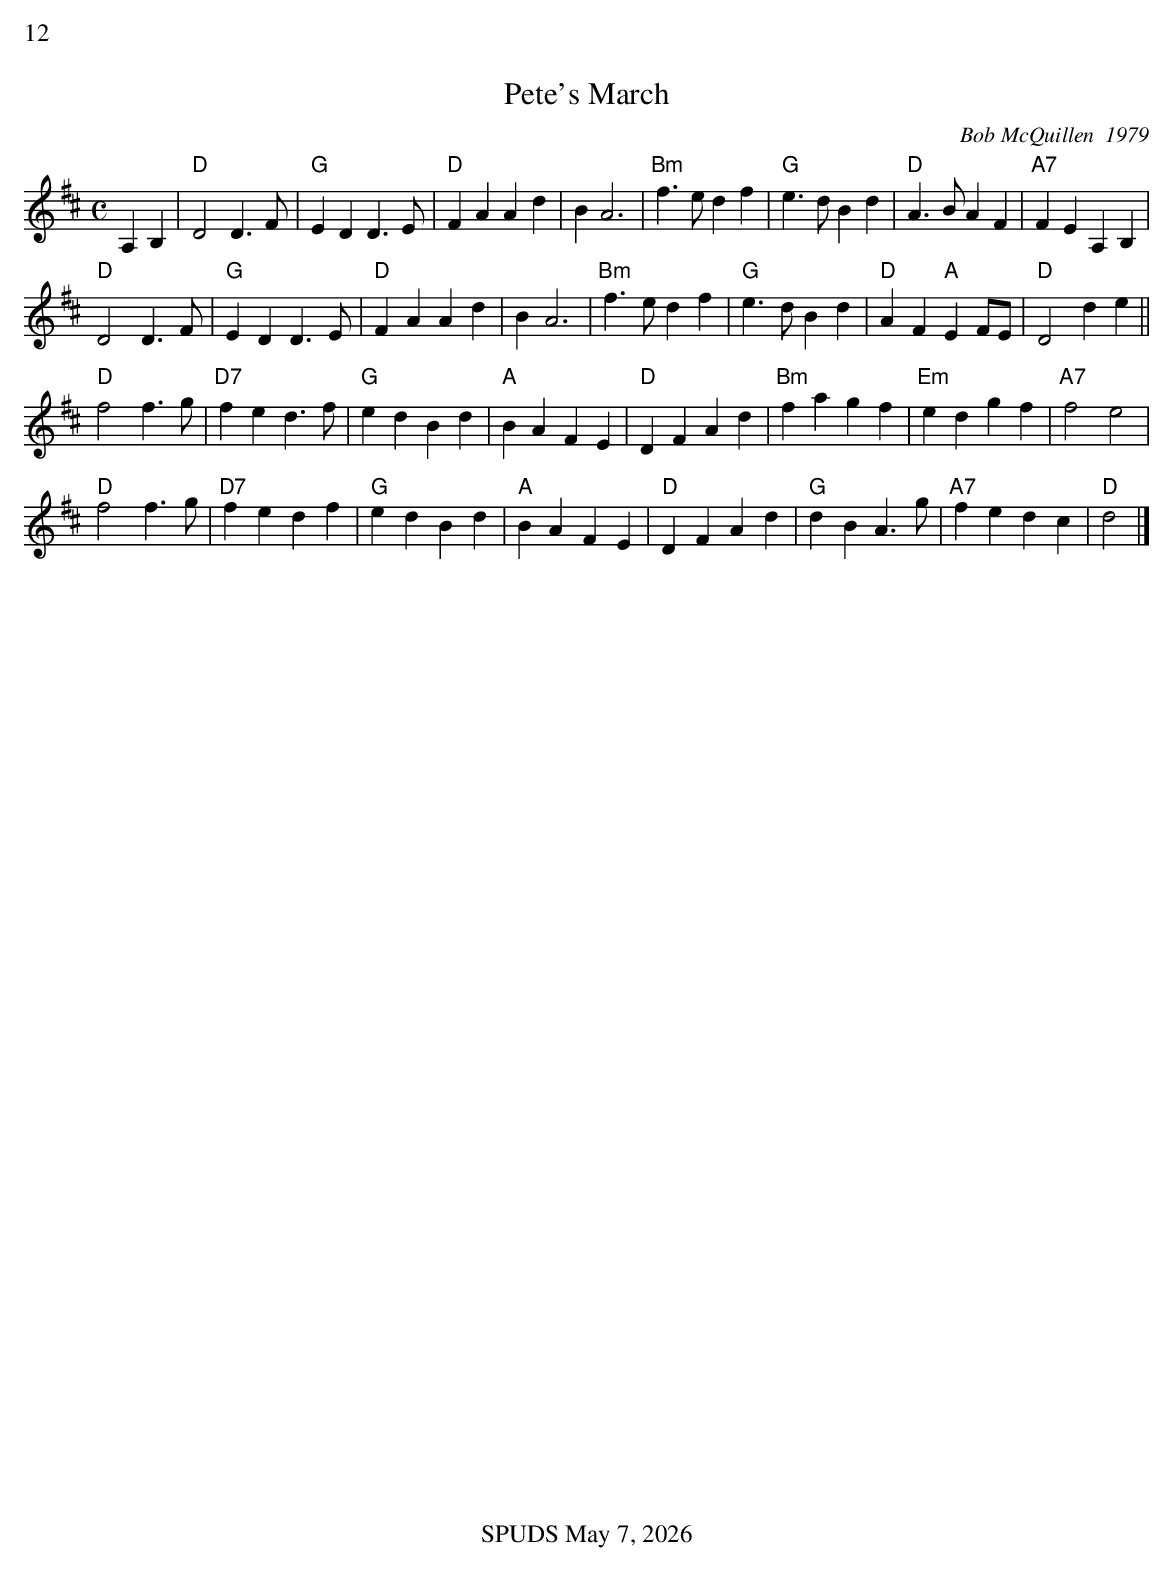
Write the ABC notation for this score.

X:1
%%text 12
T: Pete's March
C: Bob McQuillen  1979
M: C
L: 1/4
K: D
A,B, \
| "D"D2  D>F |"G" ED D>E |"D" FA Ad | BA3 | "Bm"f>e df | "G"e>d Bd | "D"A>B AF | "A7"FE A,B, |
"D"D2  D>F |"G" ED D>E |"D" FA Ad | BA3 | "Bm"f>e df | "G"e>d Bd | "D"AF "A"EF/E/ | "D"D2 de ||
"D"f2 f>g | "D7"fe d>f | "G"ed Bd | "A"BA FE |"D" DF Ad | "Bm"fa gf | "Em"ed gf | "A7"f2 e2 |
"D"f2 f>g | "D7"fe df | "G"ed Bd | "A"BA FE |"D" DF Ad | "G"dB A>g | "A7"fe dc | "D"d2 |]
